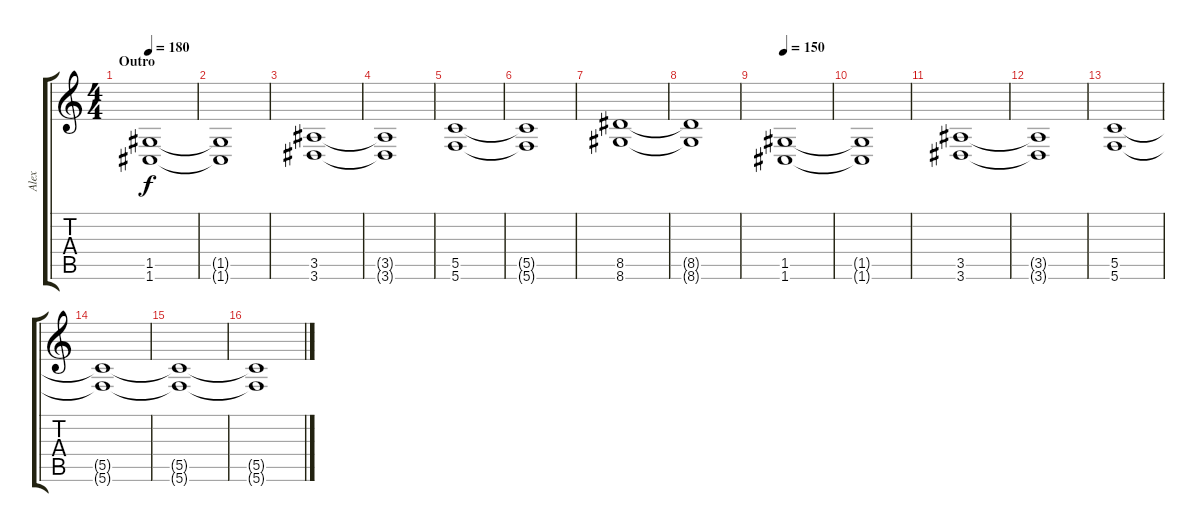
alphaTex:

\track ("Alex" "Alex") {instrument distortionguitar}
\staff {score tabs}
\tuning (D4 A3 F3 C3 G2 C2) {hide}
\ts (4 4)
\section ("" "Outro")
\tempo 180
\clef g2
\ks c
(1.5 1.6).1{dy f} |
(1.5{t} 1.6{t}).1 |
(3.5 3.6).1 |
(3.5{t} 3.6{t}).1 |
(5.5 5.6).1 |
(5.5{t} 5.6{t}).1 |
(8.5 8.6).1 |
(8.5{t} 8.6{t}).1 |
\tempo 150
(1.5 1.6).1 |
(1.5{t} 1.6{t}).1 |
(3.5 3.6).1 |
(3.5{t} 3.6{t}).1 |
(5.5 5.6).1 |
(5.5{t} 5.6{t}).1 |
(5.5{t} 5.6{t}).1 |
(5.5{t} 5.6{t}).1
